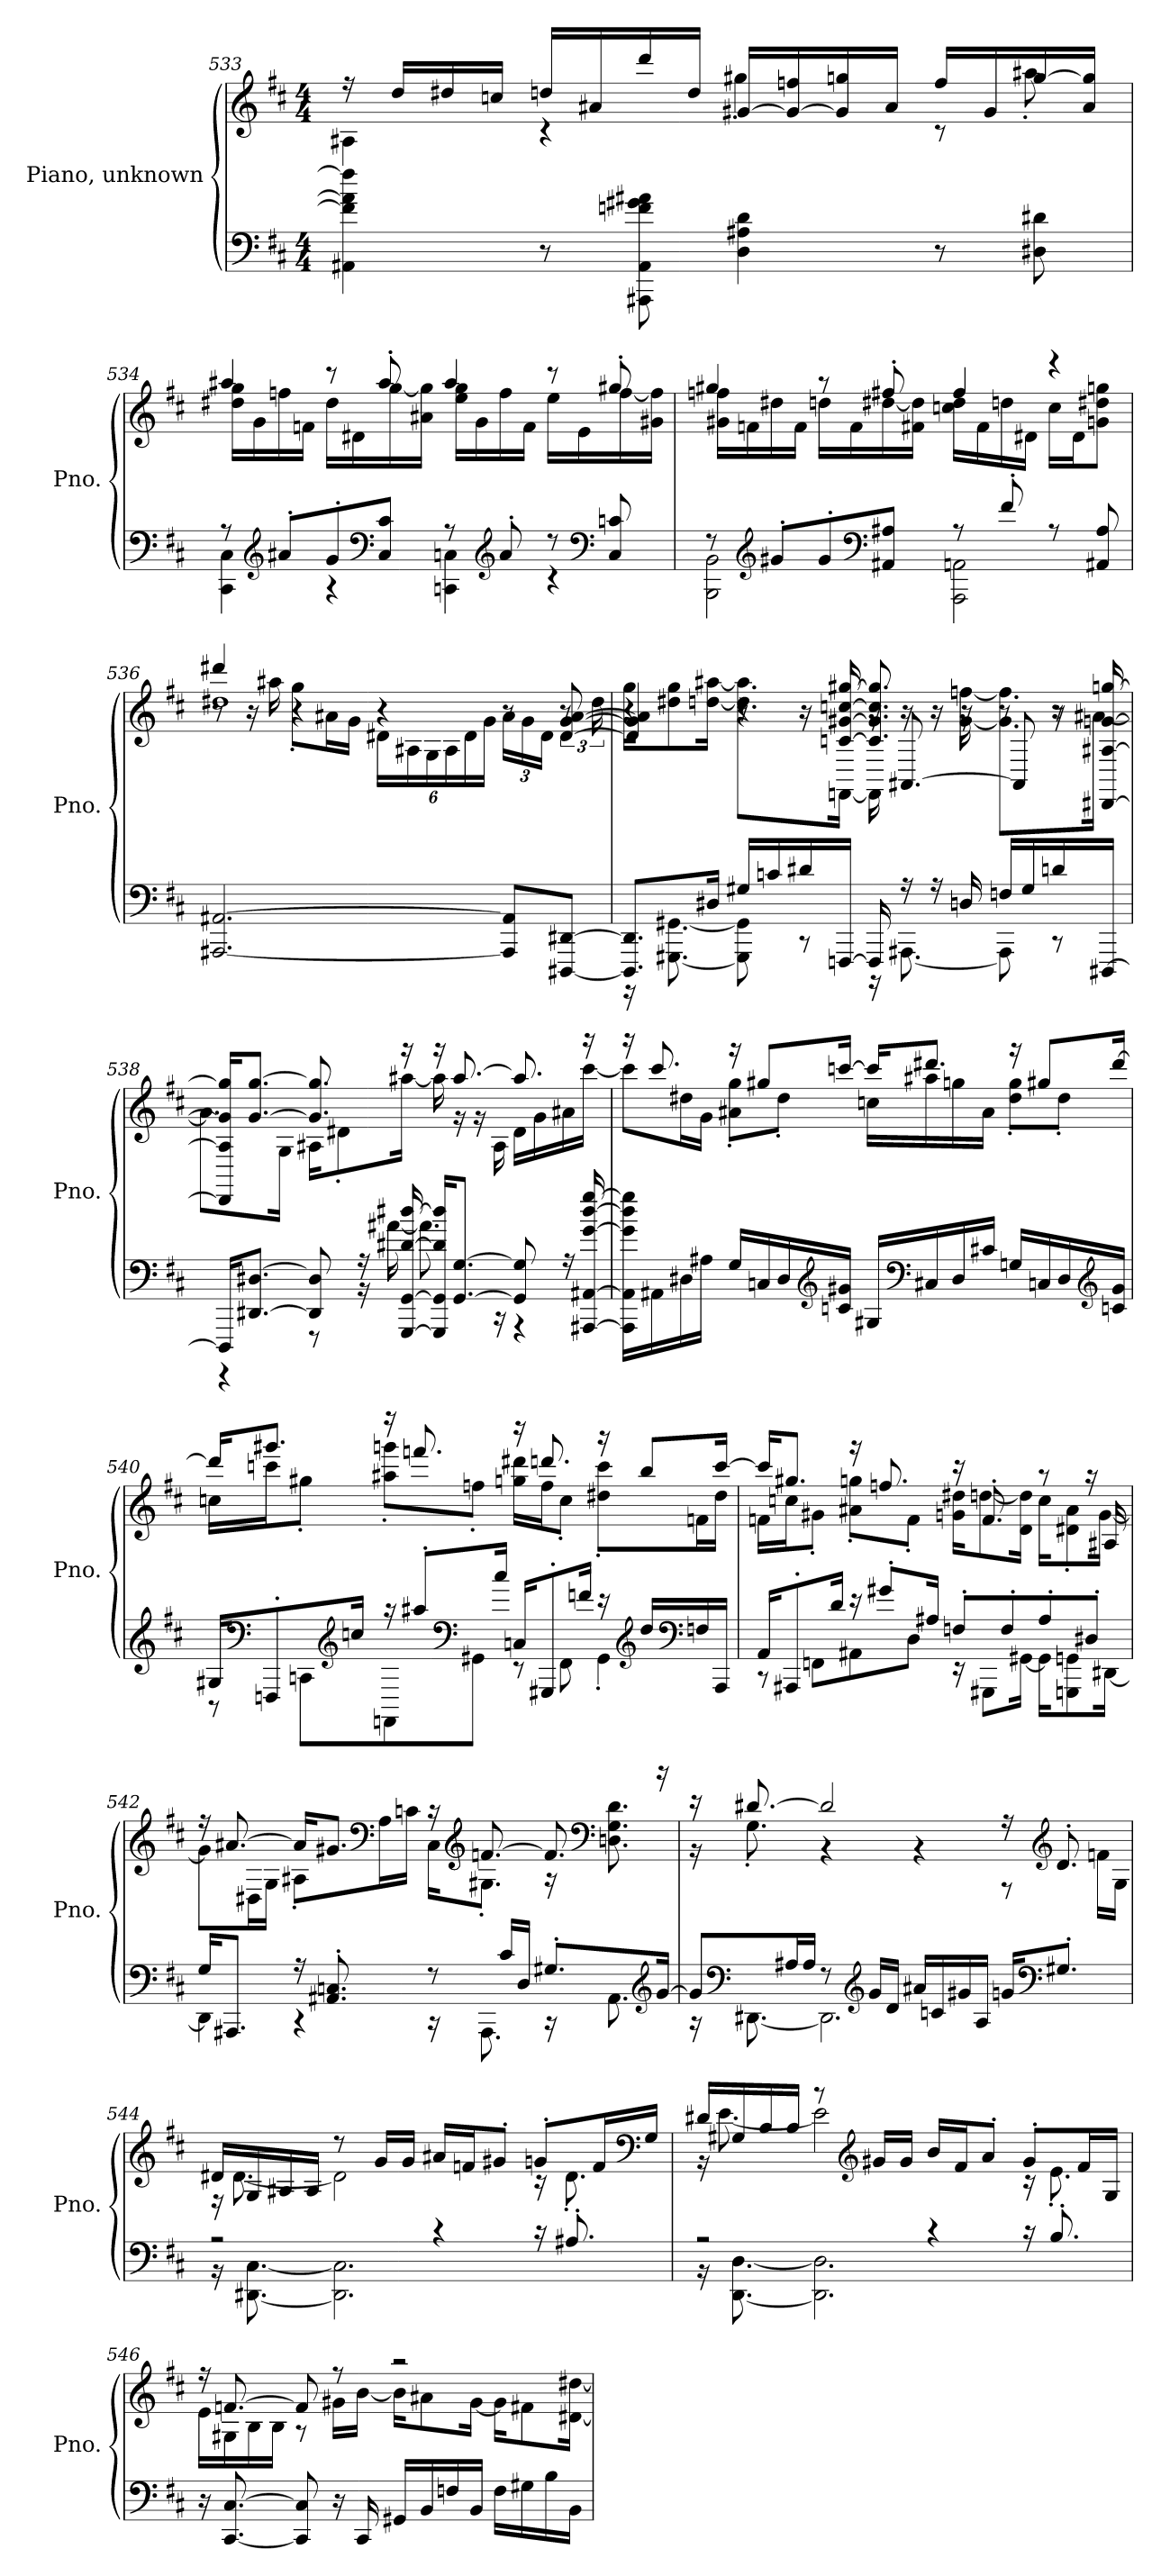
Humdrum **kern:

**kern	**kern
*part1	*part1
*staff2	*staff1
*I"Piano, unknown	*
*I'Pno.	*
!!LO:LB:g=z
*clefF4	*clefG2
*k[f#c#]	*k[f#c#]
*M4/4	*M4/4
=533	=533
*	*^
4AA#X\ 4f\] 4a#\] 4ff\]	16r	4A#X\
.	16dd/LL	.
.	16dd#X/	.
.	16ccn/JJ	.
8r	16ddn/LL	4r
.	16a#X/	.
8AAA#X\ 8AA#\ 8fn\ 8g#X\ 8a#X\	16ddd/	.
.	16dd/JJ	.
4D\ 4A#X\ 4d\	[16g#X/LL	4gg#X'\
.	16g#/_ 16ffn/	.
.	16g#/] 16ggn/	.
.	16a#/JJ	.
8r	16ff/LL	8r
.	16g#/	.
8D#X\ 8d#X\	[16gg/	8aa#X'\
.	16a#/ 16gg/]JJ	.
!!LO:LB:g=z	!!
=534	=534	=534
*^	*	*
8r	4CC#\ 4C#\	4aa#X/	16dd#X\ 16gg\LL
.	.	.	16g\
*clefG2	*	*	*
8a#X'/L	.	.	16ffn\
.	.	.	16fn\JJ
8g'/	4r	8r	16dd#\LL
.	.	.	16d#X\
*clefF4	*	*	*
8C#/ 8c#/J	.	8aa#'/	[16gg\
.	.	.	16a#X\ 16gg\]JJ
8r	4CCn\ 4Cn\	4aa#/	16ee\ 16gg\LL
.	.	.	16g\
*clefG2	*	*	*
8a#'/	.	.	16ff\
.	.	.	16f\JJ
8r	4r	8r	16ee\LL
.	.	.	16e\
*clefF4	*	*	*
8C/ 8cn/	.	8gg#X'/	[16ff\
.	.	.	16g#X\ 16ff\]JJ
!!LO:PB:g=z	!!
=535	=535	=535	=535
8r	2BBB\ 2BB\	4gg#X/	16g#X\ 16ffn\LL
.	.	.	16fn\
*clefG2	*	*	*
8g#X'/L	.	.	16dd#X\
.	.	.	16f\JJ
8g#'/	.	8r	16ddn\LL
.	.	.	16f\
*clefF4	*	*	*
8AA#X/ 8A#X/J	.	8ff#X'/	[16dd#X\
.	.	.	16f#X\ 16dd#\]JJ
8r	2AAA\ 2AAn\	4ff#/	16ccn\ 16dd#\LL
.	.	.	16f#\
8f#'/	.	.	16ddn\
.	.	.	16d#X\JJ
8r	.	4r	16cc\LL
.	.	.	16d#\J
8AA#X/ 8A#/	.	.	8gn\ 8dd#X\ 8ggn\J
*v	*v	*	*
!!LO:LB:g=z
=536	=536	=536
*	*	*^
[2.AAA#X/ [2.AA#X/	1dd#X	8r	4ddd#X/
.	.	16r	.
.	.	16aa#X\	.
.	.	8gg'\L	4r
.	.	16a#X\L	.
.	.	16g\JJ	.
*	*	*Xbrackettup	*
.	.	24d#X\LL	4r
.	.	24A#X\	.
.	.	24G\	.
.	.	24A#\	.
.	.	24d#\	.
.	.	24g\JJ	.
8AAA#/] 8AA#/]L	.	24a#\LL	8r
.	.	24g\	.
.	.	24d#\JJ	.
*	*	*brackettup	*
[8DDD#X/ [8DD#X/J	.	12r	[8d#/ [8g/ [8a#/
.	.	24dd#\	.
!!LO:LB:g=z	!!	!!
=537	=537	=537	=537
*^	*	*	*
8.DDD#/] 8.DD#/]L	16r	4r	16gg\KL	4d#/] 4g/] 4a#/]
.	[8.GGG#X\ [8.GG#X\	.	8dd#X\ 8gg\	.
16D#X/Jk	.	.	[16ddn\ [16aa#X\Jk	.
16G#X/LL	8GGG#\] 8GG#\]	8r	8.dd\] 8.aa#\]L	4r
16cn/	.	.	.	.
16d#X/	8r	16r	.	.
[16FFFn/JJ	.	[16cn/ [16g#X/ [16ccn/ [16gg#X/	[16FFn\Jk	.
16FFF/]	16r	8.c/] 8.g#/] 8.cc/] 8.gg#/]	16FF\]	16r
16r	[8.AAA#X\	.	16r	[8.AA#X/
16r	.	.	16r	.
16Dn/	.	16r	[16g#\ [16ffn\	.
16Fn/LL	8AAA#\]	8r	8.g#\] 8.ff\]L	8AA#/]
16G#/	.	.	.	.
16dn/	8r	16r	.	8r
[16DDD#X/JJ	.	[16DD#X/ [16A#X/ [16gn/ [16ggn/	[16a#X\Jk	.
*	*	*	*v	*v
!!LO:LB:g=z
=538	=538	=538	=538
16DDD#/KL]	4r	16DD#/] 16A#/] 16g/] 16gg/]KL	8.a#\L]
[8.DD#X/ [8.D#X/J	.	[8.g/ [8.gg/J	.
.	.	.	16G\Jk
8DD#/] 8D#/]	8r	8.g/] 8.gg/]	16A#X\KL
.	.	.	8d#X'\
16r	16r	.	.
[16GGG/ [16GG/ [16d#X/ [16dd#X/	[16a#X\	16r	[16aa#X\Jk
16GGG/] 16GG/] 16d#/] 16dd#/]KL	8.a#\]	16r	16aa#\]
[8.GG/ [8.G/J	.	[8.aa#/	16r
.	.	.	16r
.	16r	.	16A#\
8GG/] 8G/]	4r	8.aa#/]	16d#\LL
.	.	.	16g\
16r	.	.	16a#X\
[16AAA#X/ [16AA#X/ [16g/ [16dd#/ [16gg/	.	16r	[16ccc#\JJ
*v	*v	*	*
!!LO:LB:g=z	!!
=539	=539	=539
16AAA#\] 16AA#\] 16g\] 16dd#\] 16gg\]LL	16r	8ccc#\L]
16AA#X\	8.ccc#/	.
16D#X\	.	16dd#X\L
16A#X\JJ	.	16g\JJ
16G/LL	16r	8a#X\' 8gg\'L
16Cn/	8gg#X/L	.
16D#/	.	8dd#'\J
*clefG2	*	*
16cn/ 16g#X/JJ	[16cccn/Jk	.
16G#X/LL	16ccc/KL]	16ccn\LL
*clefF4	*	*
16C#X/	8.ddd#X/J	16aa#X\
16D#/	.	16ggn\
16c#X/JJ	.	16a#\JJ
16Gn/LL	16r	8dd#\' 8gg\'L
16Cn/	8gg#X/L	.
16D#/	.	8dd#'\J
*clefG2	*	*
16cn/ 16g#/JJ	[16ddd#/Jk	.
!!LO:LB:g=z	!!
=540	=540	=540
*^	*	*
16G#X/KL	8r	16ddd#/KL]	16ccn\LL
*clefF4	*	*	*
8FFFn'/	.	8.ggg#X/J	16cccn\J
.	8CCn\L	.	8gg#X'\J
*clefG2	*	*	*
16ccn/Jk	.	.	.
16r	8FFn\	16r	8aa#X\' 8gggn\'L
8aa#X'/L	.	8.fffn/	.
*clefF4	*	*	*
.	8GG#X\J	.	8ffn'\J
16cc/Jk	.	.	.
16Cn/KL	8r	16r	16ggn\ 16ddd#X\LL
8GGG#X'/	.	8.dddn/	16ff\J
.	8FF\	.	8cc'\J
16fn/Jk	.	.	.
16r	4GG#'\	16r	8dd#X\' 8ccc\'L
*clefG2	*	*	*
16dd/LL	.	8bb/L	.
*clefF4	*	*	*
16Fn/	.	.	16fn\L
16AAA/JJ	.	[16ccc/Jk	16dd#\JJ
!!LO:PB:g=z	!!
=541	=541	=541	=541
16AA/KL	8r	16ccc/KL]	16fn\LL
8AAA#X'/	.	8.gg#X/J	16ccn\J
.	8FFn\L	.	8g#X'\J
16d/Jk	.	.	.
16r	8AA#X\	16r	8a#X\' 8ggn\'L
8g#X'/L	.	8.ffn/	.
.	8D\J	.	8f'\J
16A#X/Jk	.	.	.
8Fn'/L	16r	16r	16gn\ 16dd#X\KL
.	8GGG#X\L	8.f'/	[8ddn\
8F'/	.	.	.
.	[16GG#X\Jk	.	16d\ 16dd\]Jk
8A#'/	16GG#\KL]	8r	16cc\KL
.	8GGGn\ 8GGn\	.	8d#X\' 8a#\'
8D#X'/J	.	16r	.
.	[16DD#X\Jk	16A#X/	[16g\Jk
!!LO:LB:g=z	!!
=542	=542	=542	=542
16G/KL	4DD#\]	16r	8g\L]
8.AAA#X/J	.	[8.a#X/	.
.	.	.	16D#X\L
.	.	.	16G\JJ
16r	4r	16a#/KL]	8A#X'\L
8.AA#X/' 8.Cn/'	.	8.g#X/J	.
*	*	*clefF4	*
.	.	.	16A#\L
.	.	.	16cn\JJ
8r	16r	16r	16C#\KL
*	*	*clefG2	*
.	8.AAA#\	[8.fn/	8.G#X'\J
16c#/LL	.	.	.
16D/JJ	.	.	.
8.G#X'/L	16r	8.f/]	16r
*	*	*clefF4	*
.	8.AA#\	.	8.Dn\ 8.G#\ 8.d\
*clefG2	*	*	*
[16g/Jk	.	16r	.
!!LO:LB:g=z	!!
=543	=543	=543	=543
8g/L]	16r	16r	16r
*clefF4	*	*	*
.	[8.DD#X\	[8.d#X/	8.G'\
16A#X/L	.	.	.
16A#/JJ	.	.	.
8r	2.DD#\]	2d#/]	4r
*clefG2	*	*	*
16g/LL	.	.	.
16d/JJ	.	.	.
16a#X/LL	.	.	4r
16cn/	.	.	.
16g#X/	.	.	.
16A#/JJ	.	.	.
16gn/KL	.	16r	8r
*clefF4	*	*clefG2	*
8.G#X'/J	.	8.d#'/	.
.	.	.	16fn\LL
.	.	.	16G\JJ
!!LO:LB:g=z	!!
=544	=544	=544	=544
2r	16r	16d#X/LL	16r
.	[8.DD#X\ [8.C#\	16G/	[8.d#\
.	.	16A#X/	.
.	.	16A#/JJ	.
.	2.DD#\] 2.C#\]	8r	2d#\]
.	.	16g/LL	.
.	.	16g/JJ	.
4r	.	16a#X/LL	.
.	.	16fn/J	.
.	.	8g#X'/J	.
16r	.	8gn'/L	16r
8.A#X'/	.	.	8.d#'\
.	.	16f/L	.
*	*	*clefF4	*
.	.	16G/JJ	.
=545	=545	=545	=545
2r	16r	16d#X/LL	16r
.	[8.DD\ [8.D\	16G#X/	[8.e\
.	.	16B/	.
.	.	16B/JJ	.
.	2.DD\] 2.D\]	8r	2e\]
*	*	*clefG2	*
.	.	16g#X/LL	.
.	.	16g#/JJ	.
4r	.	16b/LL	.
.	.	16f#/J	.
.	.	8a'/J	.
16r	.	8g#'/L	16r
8.B'/	.	.	8.e'\
.	.	16f#/L	.
.	.	16G#/JJ	.
*v	*v	*	*
!!LO:LB:g=z	!!
=546	=546	=546
16r	16r	16e\LL
[8.CC#/ [8.C#/	[8.fn/	16G#X\
.	.	16B\
.	.	16B\JJ
8CC#/] 8C#/]	8f/]	8r
16r	8r	16g#X\LL
16CC#/	.	[16b\JJ
16GG#X/LL	2r	16b\KL]
16BB/	.	8a#X\
16Fn/	.	.
16BB/JJ	.	[16g#\Jk
16F\LL	.	16g#\KL]
16G#X\	.	8f#X\
16B\	.	.
16BB\JJ	.	[16d#X\ [16dd#X\Jk
*	*v	*v
=	=
*-	*-
